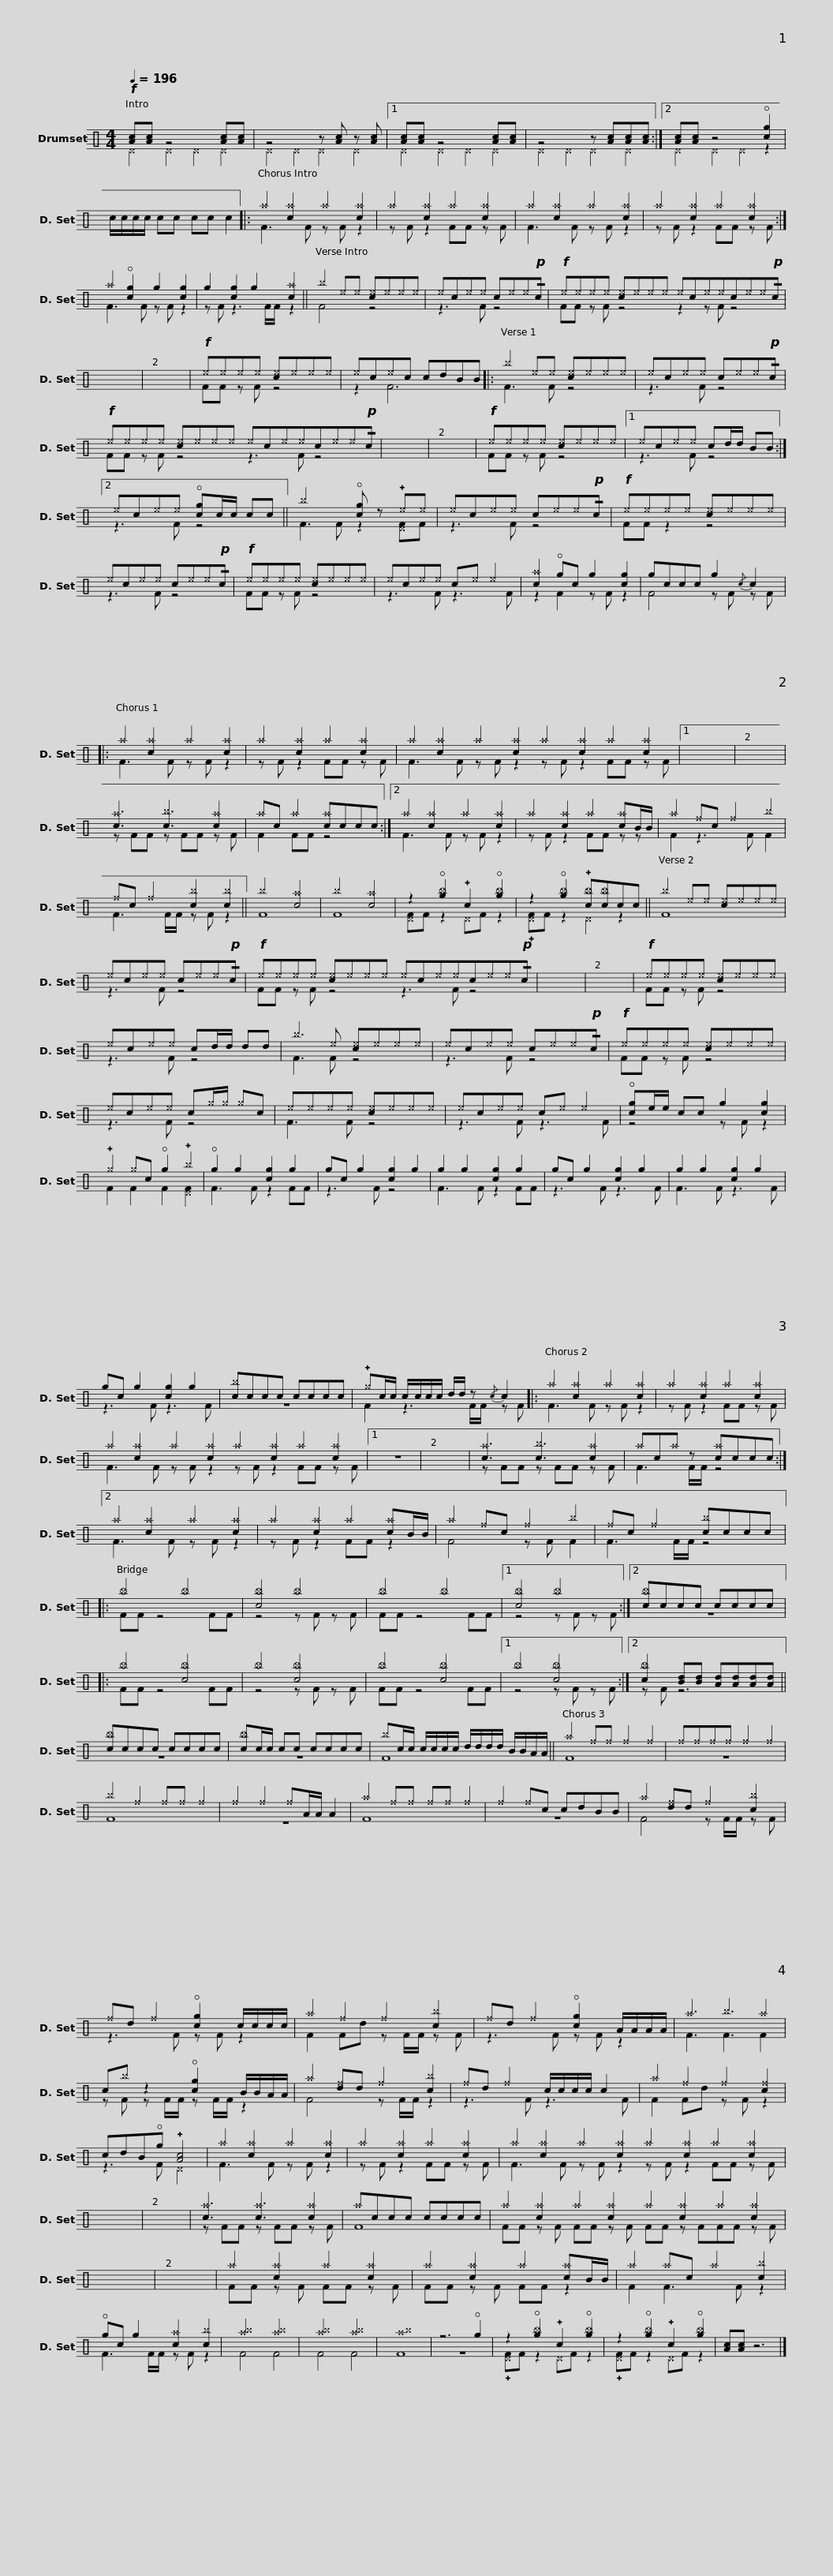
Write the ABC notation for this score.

X:1
%%score ( 1 2 )
L:1/8
Q:1/4=196
M:4/4
I:linebreak $
K:C
V:1 perc
K:none
V:2 perc
K:none
V:1
!f! [Ac][Ac] z4 [Ac][Ac] | z4 z [Ac] z [Ac] |1 [Ac][Ac] z4 [Ac][Ac] | z4 z [Ac][Ac][Ac] :|2 [Ac][Ac] z4 !open![cg]2 | %5
 c/c/c/c/ cc cc c2 |:$ ^a2 [c^a]2 ^a2 [c^a]2 | ^a2 [c^a]2 ^a2 [c^a]2 | ^a2 [c^a]2 ^a2 [c^a]2 | ^a2 [c^a]2 ^a2 [c^a]2 :| %10
 ^a2 !open![cg]2 g2 [cg]2 |$ g2 [cg]2 g2 [c^a]2 || ^b2 ^e^e [c^e]^e^e^e | ^ec^e^e c^e^e!p!!/!c |!f! ^e^e^e^e [c^e]^e^e^e ^ec^e^ec^e^e!p!!/!c |$ %15
 x8 | x8 |!f! ^e^e^e^e [c^e]^e^e^e | ^ec^ec cdBB |: ^b2 ^e^e [c^e]^e^e^e | %20
 ^ec^e^e c^e^e!p!!/!c |$!f! ^e^e^e^e [c^e]^e^e^e ^ec^e^ec^e^e!p!!/!c | x8 | x8 |!f! ^e^e^e^e [c^e]^e^e^e |1 %25
 ^ec^e^e cd/d/ BB :|2$ ^ec^e^e !open![cg]c/c/ cc || ^b4 !open![cg] z !plus!^e^e | ^ec^e^e c^e^e!p!!/!c |!f! ^e^e^e^e [c^e]^e^e^e | %30
 ^ec^e^e c^e^e!p!!/!c |$!f! ^e^e^e^e [c^e]^e^e^e | ^ec^e^e c^e ^e2 | [c^a]2 !open!gc g2 [cg]2 | gccc g2{/c} c2 |: %35
 ^a2 [c^a]2 ^a2 [c^a]2 |$ ^a2 [c^a]2 ^a2 [c^a]2 | ^a2 [c^a]2 ^a2 [c^a]2 ^a2 [c^a]2 ^a2 [c^a]2 |1 x8 | x8 | %40
 [c^a]3 [c^b]3 [c^a]2 |$ ^ac ^a2 [c^a]ccc :|2 ^a2 [c^a]2 ^a2 [c^a]2 | ^a2 [c^a]2 ^a2 [c^a]B/B/ | ^a2 ^fc ^f2 ^b2 | %45
 ^fc ^f2 [c^b]2 [c^b]2 ||$ ^b4 [c^a]4 | ^b4 [c^a]4 | z2 !open![g_b]2 !plus!c2 !open![g_b]2 | z2 !open![g_b]2 !plus![c_b][c_b]cc || %50
 ^b2 ^e^e [c^e]^e^e^e | ^ec^e^e c^e^e!p!!/!c |$!f! ^e^e^e^e [c^e]^e^e^e ^ec^e^ec^e^e!p!!/!c | x8 | x8 | %55
!f! ^e^e^e^e [c^e]^e^e^e | ^ec^e^e cd/d/ dd |$ ^b3 ^e [c^e]^e^e^e | ^ec^e^e c^e^e!p!!/!c |!f! ^e^e^e^e [c^e]^e^e^e | %60
 ^ec^e^e c^g/^g/ ^gc | ^e^e^e^e [c^e]^e^e^e |$ ^ec^e^e c^e ^e2 | !open![cg]e/e/ cc g2 [cg]2 | !plus!^g2 ^gc !open!g2 !plus!^b2 | %65
 !open!g2 g2 [cg]2 g2 | gc g2 [cg]2 g2 | g2 g2 [cg]2 g2 |$ gc g2 [cg]2 g2 | g2 g2 [cg]2 g2 | %70
 gc g2 [cg]2 g2 | [c^b]ccc cccc | !plus!^gc/c/ c/c/c/c/ d/d/ z{/c} c2 |:$ ^a2 [c^a]2 ^a2 [c^a]2 | ^a2 [c^a]2 ^a2 [c^a]2 | %75
 ^a2 [c^a]2 ^a2 [c^a]2 ^a2 [c^a]2 ^a2 [c^a]2 |1 x8 | x8 |$ [c^a]3 [c^b]3 [c^a]2 | ^ac^a z [c^a]ccc :|2 %80
 ^a2 [c^a]2 ^a2 [c^a]2 | ^a2 [c^a]2 ^a2 [c^a]B/B/ | ^a2 ^fc ^f2 ^b2 |$ ^fc ^f2 [c^b]ccc |: _b4 _b4 | %85
 [c_b]4 _b4 | _b4 _b4 |1 [c_b]4 _b4 :|2 [c_b]ccc cccc |:$ _b4 [c_b]4 | %90
 _b4 [c_b]4 | _b4 [c_b]4 |1 _b4 [c_b]4 :|2 [c_b]2 [Bd][Bd] [Ad][Ad][Ad][Ad] || [c_b]ccc cccc |$ %95
 [c_b]c/c/ cc cccc | ^bc/c/ c/c/c/c/ d/d/d/d/ B/B/A/A/ || ^a2 ^f^f ^f2 ^f2 | ^f^f^f^f ^f2 ^f2 | ^b2 ^f2 ^f^f ^f2 |$ %100
 ^f2 ^f2 ^fA/A/ A2 | ^a2 ^f^f ^f^f ^f2 | ^f2 ^fc cdBB | ^a2 [d^f]d ^f2 [c^b]2 | ^fd ^f2 !open![cg]2 c/c/c/c/ |$ %105
 ^a2 ^f2 ^f2 [c^b]2 | ^fd ^f2 !open![cg]2 A/A/A/A/ | ^a3 ^b3 ^a2 | c^b z2 !open![cg]2 B/B/A/A/ | ^a2 [d^f]d ^f2 [c^b]2 |$ %110
 ^fd ^f2 c/c/c/c/ c2 | ^a2 ^f2 ^f2 [c^f]2 | cdB!open!g !plus![Ac]4 | ^a2 [c^a]2 ^a2 [c^a]2 | ^a2 [c^a]2 ^a2 [c^a]2 |$ %115
 ^a2 [c^a]2 ^a2 [c^a]2 ^a2 [c^a]2 ^a2 [c^a]2 | x8 | x8 | [c^a]3 [c^a]3 [c^a]2 | ^accc cccc |$ %120
 ^a2 [c^a]2 ^a2 [c^a]2 ^a2 [c^a]2 ^a2 [c^a]2 | x8 | x8 | ^a2 [c^a]2 ^a2 [c^a]2 | ^a2 [c^a]2 ^a2 [c^a]B/B/ |$ %125
 ^a2 ^ac ^a2 [c^b]2 | !open!gc g2 [c^a]2 [c^b]2 | [^a^b]4 [^a^b]4 | [^a^b]4 [^a^b]4 | [^a^b]8 | %130
 z6 !open!g2 | z2 !open![g_b]2 !plus!c2 !open![g_b]2 |$ z2 !open![g_b]2 !plus!c2 !open![g_b]2 | [Ac][Ac] z6 |] %134
V:2
 ^D2 ^D2 ^D2 ^D2 | ^D2 ^D2 ^D2 ^D2 |1 ^D2 ^D2 ^D2 ^D2 | ^D2 ^D2 ^D2 ^D2 :|2 ^D2 ^D2 ^D2 z2 | %5
 x8 |:$ F3 F z F z2 | z F z2 FF z F | F3 F z F z2 | z F z2 FF z F :| %10
 F3 F z F z2 |$ z F z3 F/F/ z2 || F4 z4 | z3 F z4 | FF z F z4 z2 z F z4 |$ %15
 x8 | x8 | FF z F z4 | z2 F6 |: F3 F z4 | %20
 z3 F z4 |$ FF z F z4 z3 F z4 | x8 | x8 | FF z F z4 |1 %25
 z3 F z4 :|2$ z3 F z4 || F3 F z2 [^DF]F | z3 F z4 | FF z2 z4 | %30
 z3 F z4 |$ FF z F z4 | z3 F z3 F | z2 F2 z F z2 | F4 z F z F |: %35
 F3 F z F z2 |$ z F z2 FF z F | F3 F z F z2 z F z2 FF z F |1 x8 | x8 | %40
 z FF z FF z F |$ F2 FF z4 :|2 F3 F z F z2 | z F z2 FF z z | F2 z3 F F2 | %45
 F3 F/F/ z F z2 ||$ F8 | F8 | [^DF]F z2 ^DF z2 | !plus![^DF]F z2 ^D2 z2 || %50
 F8 | z3 F z4 |$ FF z F z4 z3 F z4 | x8 | x8 | %55
 FF z F z4 | z3 F z4 |$ F3 F z4 | z3 F z4 | FF z F z4 | %60
 z3 F z4 | F3 F z4 |$ z3 F z3 F | z4 z F z2 | F2 F2 F2 [^DF]2 | %65
 F3 F z2 FF | z3 F z4 | F3 F z2 FF |$ z3 F z3 F | F3 F z3 F | %70
 z3 F z3 F | z8 | F2 z3 F/F/ z F |:$ F3 F z F z2 | z F z2 FF z F | %75
 F3 F z F z2 z F z2 FF z F |1 z8 | x8 |$ z FF z FF z F | F3 F/F/ z4 :|2 %80
 F3 F z F z2 | z F z2 FF z2 | F4 z F F2 |$ F3 F/F/ z4 |: FF z4 FF | %85
 z4 z F z F | FF z4 FF |1 z4 z F z F :|2 z8 |:$ FF z4 FF | %90
 z4 z F z F | FF z4 FF |1 z4 z F z F :|2 z F z6 || z8 |$ %95
 z8 | F8 || F8 | z8 | F8 |$ %100
 z8 | F8 | z8 | F4 z F/F/ z F | z3 F z F z2 |$ %105
 F2 Fd z F/F/ z F | z3 F z F z2 | F3 F3 F2 | z F z F/F/ z F/F/ z2 | F4 z F/F/ z2 |$ %110
 z3 F z3 F | F2 Fd z F z2 | z3 F ^D4 | F3 F z F z2 | z F z2 FF z F |$ %115
 F3 F z F z2 z F z2 FF z F | x8 | x8 | z FF z FF z F | F8 |$ %120
 FF z F FF z F FF z FFF z F | x8 | x8 | FF z F FF z F | FF z F FF z2 |$ %125
 F2 F3 F z2 | F3 F/F/ z F z2 | F4 F4 | F4 F4 | F8 | %130
 z8 | !plus![^DF]F z2 ^DF z2 |$ !plus![^DF]F z2 ^DF z2 | x8 |] %134
